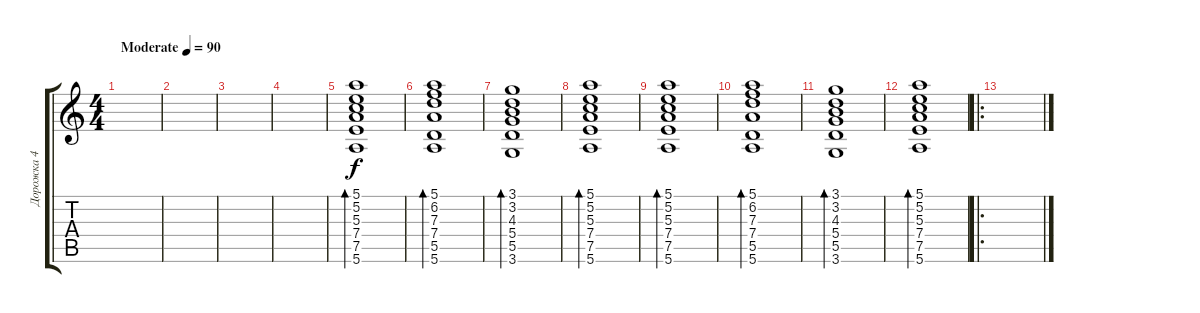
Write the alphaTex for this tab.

\track ("Дорожка 4" "Дорожка 4") {instrument acousticguitarsteel}
\staff {score tabs}
\tuning (E4 B3 G3 D3 A2 E2) {hide}
\ts (4 4)
\tempo (90 "Moderate")
\clef g2
\ks c
|
|
|
|
(5.1 5.2 5.3 7.4 7.5 5.6).1{bd 120} |
(5.1 6.2 7.3 7.4 5.5 5.6).1{bd 120} |
(3.1 3.2 4.3 5.4 5.5 3.6).1{bd 120} |
(5.1 5.2 5.3 7.4 7.5 5.6).1{bd 120} |
(5.1 5.2 5.3 7.4 7.5 5.6).1{bd 120} |
(5.1 6.2 7.3 7.4 5.5 5.6).1{bd 120} |
(3.1 3.2 4.3 5.4 5.5 3.6).1{bd 120} |
(5.1 5.2 5.3 7.4 7.5 5.6).1{bd 120} |
\ro
